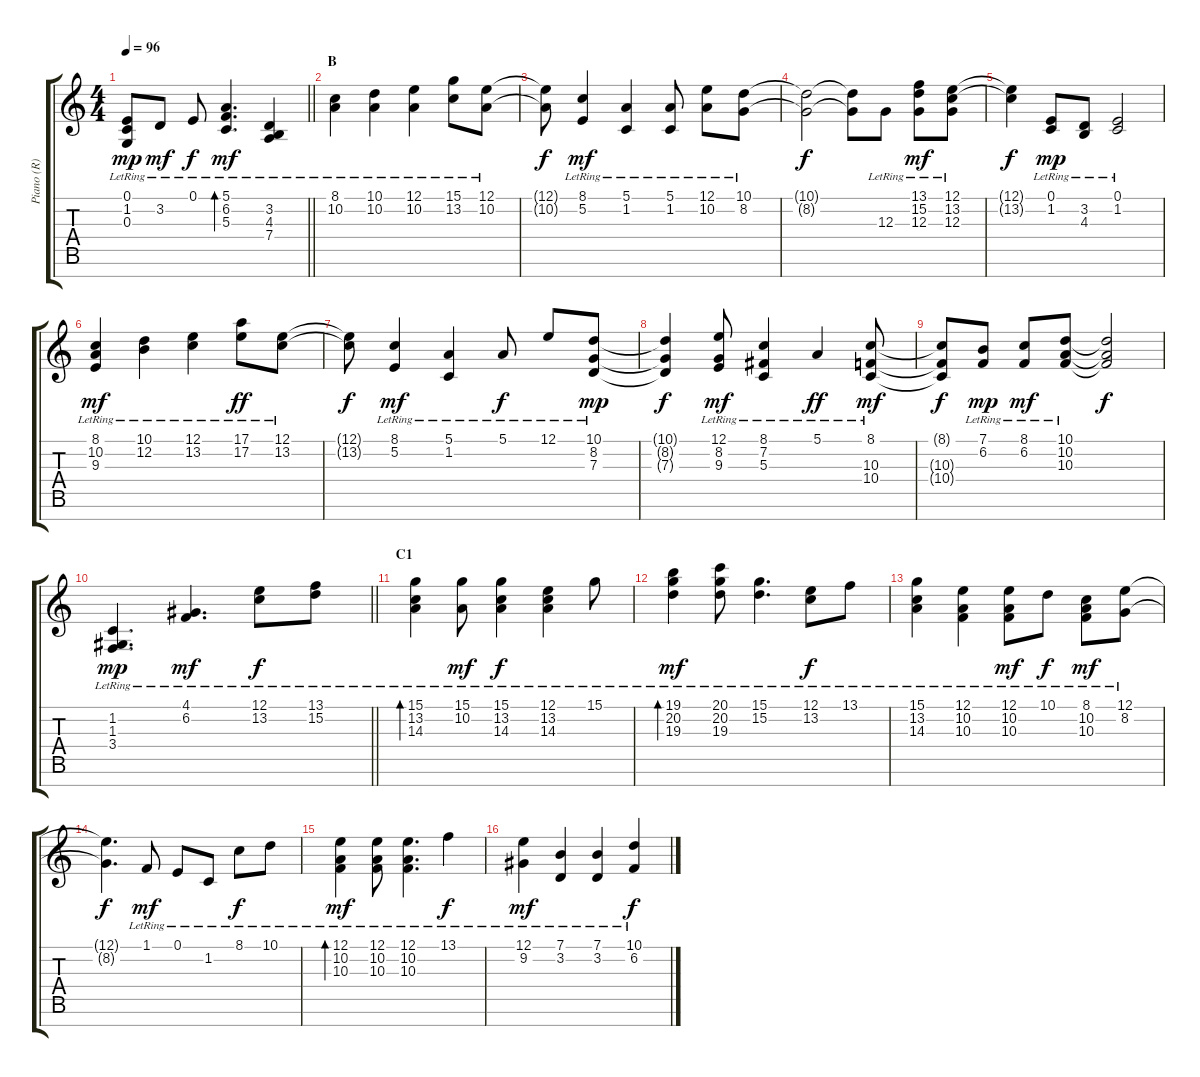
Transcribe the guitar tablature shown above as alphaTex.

\track ("Piano (R)" "Piano (R)") {instrument acousticgrandpiano}
\staff {score tabs}
\tuning (E4 B3 G3 D3 A2 E2 B1) {hide}
\ts (4 4)
\tempo 96
\clef g2
\barLineRight lightlight
\ks c
(0.1{lr} 1.2{lr} 0.3{lr}).8{dy mp} 3.2{lr}.8{dy mf} 0.1{lr}.8{dy f} (5.1{lr} 6.2{lr} 5.3{lr}).4{d bd 60 dy mf} (3.2{lr} 4.3{lr} 7.4{lr}).4 |
\section ("" "B")
(8.1{lr} 10.2{lr}).4 (10.1{lr} 10.2{lr}).4 (12.1{lr} 10.2{lr}).4 (15.1{lr} 13.2{lr}).8 (12.1{lr} 10.2{lr}).8 |
(12.1{t} 10.2{t}).8{dy f} (8.1{lr} 5.2{lr}).4{dy mf} (5.1{lr} 1.2{lr}).4 (5.1{lr} 1.2{lr}).8 (12.1{lr} 10.2{lr}).8 (10.1{lr} 8.2{lr}).8 |
(10.1{t} 8.2{t}).2{dy f} (10.1{t} 8.2{t}).8 12.3{lr}.8 (13.1{lr} 15.2{lr} 12.3{lr}).8{dy mf} (12.1{lr} 13.2{lr} 12.3{lr}).8 |
(12.1{t} 13.2{t}).4{dy f} (0.1{lr} 1.2{lr}).8{dy mp} (3.2{lr} 4.3{lr}).8 (0.1{lr} 1.2{lr}).2 |
(8.1{lr} 10.2{lr} 9.3{lr}).4{dy mf} (10.1{lr} 12.2{lr}).4 (12.1{lr} 13.2{lr}).4 (17.1{lr} 17.2{lr}).8{dy ff} (12.1{lr} 13.2{lr}).8 |
(12.1{t} 13.2{t}).8{dy f} (8.1{lr} 5.2{lr}).4{dy mf} (5.1{lr} 1.2{lr}).4 5.1{lr}.8{dy f} 12.1{lr}.8 (10.1{lr} 8.2{lr} 7.3{lr}).8{dy mp} |
(10.1{t} 8.2{t} 7.3{t}).4{dy f} (12.1{lr} 8.2{lr} 9.3{lr}).8{dy mf} (8.1{lr} 7.2{lr} 5.3{lr}).4 5.1{lr}.4{dy ff} (8.1{lr} 10.3{lr} 10.4{lr}).8{dy mf} |
(8.1{t} 10.3{t} 10.4{t}).8{dy f} (7.1{lr} 6.2{lr}).8{dy mp} (8.1{lr} 6.2{lr}).8{dy mf} (10.1{lr} 10.2{lr} 10.3{lr}).8 (10.1{t} 10.2{t} 10.3{t}).2{dy f} |
\barLineRight lightlight
(1.2{lr} 1.3{lr} 3.4{lr}).4{d dy mp} (4.1{lr} 6.2{lr}).4{d dy mf} (12.1{lr} 13.2{lr}).8{dy f} (13.1{lr} 15.2{lr}).8 |
\section ("" "C1")
(15.1{lr} 13.2{lr} 14.3{lr}).4{bd 60} (15.1{lr} 10.2{lr}).8{dy mf} (15.1{lr} 13.2{lr} 14.3{lr}).4{dy f} (12.1{lr} 13.2{lr} 14.3{lr}).4 15.1{lr}.8 |
(19.1{lr} 20.2{lr} 19.3{lr}).4{bd 60 dy mf} (20.1{lr} 20.2{lr} 19.3{lr}).8 (15.1{lr} 15.2{lr}).4{d} (12.1{lr} 13.2{lr}).8{dy f} 13.1{lr}.8 |
(15.1{lr} 13.2{lr} 14.3{lr}).4 (12.1{lr} 10.2{lr} 10.3{lr}).4 (12.1{lr} 10.2{lr} 10.3{lr}).8{dy mf} 10.1{lr}.8{dy f} (8.1{lr} 10.2{lr} 10.3{lr}).8{dy mf} (12.1{lr} 8.2{lr}).8 |
(12.1{t} 8.2{t}).4{d dy f} 1.1{lr}.8{dy mf} 0.1{lr}.8 1.2{lr}.8 8.1{lr}.8{dy f} 10.1{lr}.8 |
(12.1{lr} 10.2{lr} 10.3{lr}).4{bd 60 dy mf} (12.1{lr} 10.2{lr} 10.3{lr}).8 (12.1{lr} 10.2{lr} 10.3{lr}).4{d} 13.1{lr}.4{dy f} |
(12.1{lr} 9.2{lr}).4{dy mf} (7.1{lr} 3.2{lr}).4 (7.1{lr} 3.2{lr}).4 (10.1{lr} 6.2{lr}).4{dy f}
